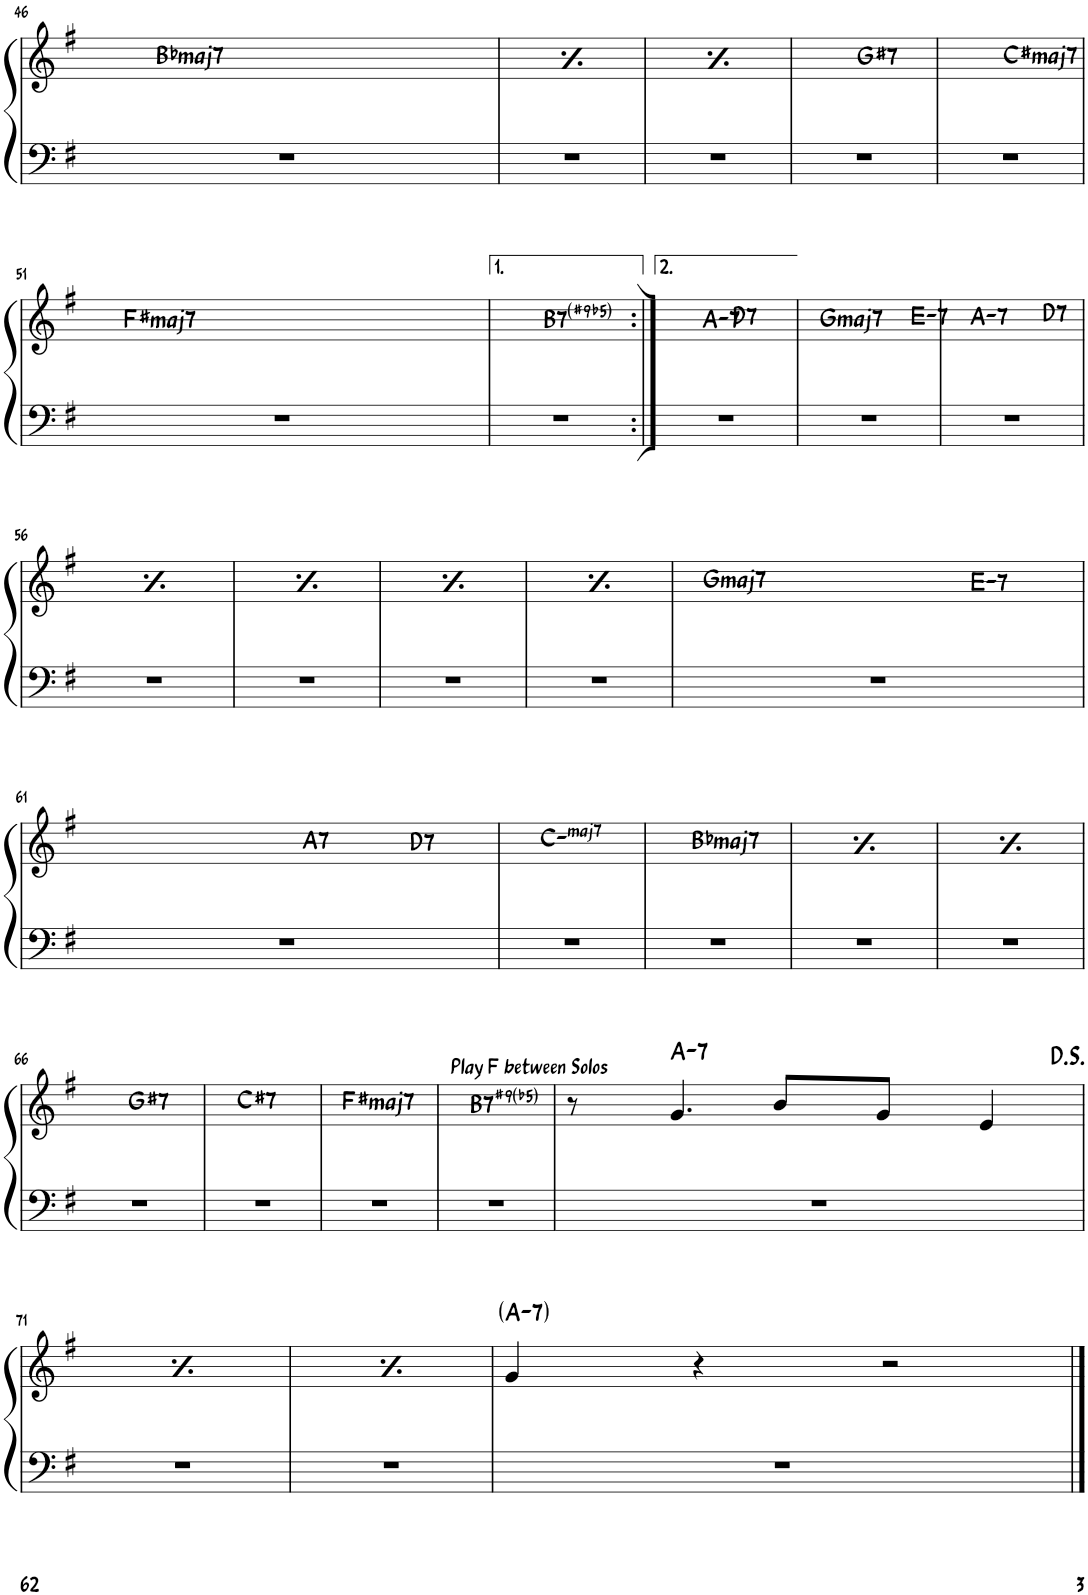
**kern	**harte
*part1	*part1
*staff1	*
*I"Piano	*
*I'Pia.	*
!!LO:PB:g=z
*clefG2	*
*Trd8c14	*
*k[f#]	*
*M4/4	*
=46	=46
!	!LO:H:kt=maj7
4g	Bb:maj7
4ryy	.
2ryy	.
=47	=47
!	!LO:H:kt=maj7
4g	Bb:maj7
4ryy	.
2ryy	.
=48	=48
!	!LO:H:kt=maj7
4g	Bb:maj7
4ryy	.
2ryy	.
=49	=49
!	!LO:H:kt=7
1ryy	G#:7
=50	=50
!	!LO:H:kt=maj7
1ryy	C#:maj7
!!LO:LB:g=z
=51	=51
!	!LO:H:kt=maj7
4gn	F#:maj7
4ryy	.
2ryy	.
=52	=52
!	!LO:H:kt=7
1ryy	B:(3,b5,b7,#9)
=53:|!	=53:|!
!	!LO:H:kt=7
*^	*
1ryy	2ryy	A:min7
!	!	!LO:H:kt=7
.	2ryy	D:7
=54	=54	=54
*	*^	*
1ryy	4ryy	2.ryy	.
!	!	!	!LO:H:kt=maj7
.	2.ryy	.	G:maj7
!	!	!	!LO:H:kt=7
.	.	4ryy	E:min7
=55	=55	=55	=55
1ryy	4ryy	2.ryy	.
!	!	!	!LO:H:kt=7
.	2.ryy	.	A:min7
!	!	!	!LO:H:kt=7
.	.	4ryy	D:7
!!LO:LB:g=z	!!	!!
=56	=56	=56	=56
1ryy	4ryy	2.ryy	.
!	!	!	!LO:H:kt=7
.	2.ryy	.	A:min7
!	!	!	!LO:H:kt=7
.	.	4ryy	D:7
=57	=57	=57	=57
1ryy	4ryy	2.ryy	.
!	!	!	!LO:H:kt=7
.	2.ryy	.	A:min7
!	!	!	!LO:H:kt=7
.	.	4ryy	D:7
=58	=58	=58	=58
1ryy	4ryy	2.ryy	.
!	!	!	!LO:H:kt=7
.	2.ryy	.	A:min7
!	!	!	!LO:H:kt=7
.	.	4ryy	D:7
=59	=59	=59	=59
1ryy	4ryy	2.ryy	.
!	!	!	!LO:H:kt=7
.	2.ryy	.	A:min7
!	!	!	!LO:H:kt=7
.	.	4ryy	D:7
=60	=60	=60	=60
!	!	!	!LO:H:kt=maj7
*v	*v	*v	*
4g	G:maj7
4ryy	.
!	!LO:H:kt=7
2ryy	E:min7
!!LO:LB:g=z
=61	=61
!	!LO:H:kt=7
*^	*
4g	2.ryy	A:min7
4ryy	.	.
!	!	!LO:H:kt=7
2ryy	.	A:7
!	!	!LO:H:kt=7
.	4ryy	D:7
=62	=62	=62
1ryy	4ryy	.
!	!	!LO:H:kt=maj7
.	2.ryy	C:minmaj7
=63	=63	=63
1ryy	4ryy	.
!	!	!LO:H:kt=maj7
.	2.ryy	Bb:maj7
=64	=64	=64
1ryy	4ryy	.
!	!	!LO:H:kt=maj7
.	2.ryy	Bb:maj7
=65	=65	=65
1ryy	4ryy	.
!	!	!LO:H:kt=maj7
.	2.ryy	Bb:maj7
!!LO:LB:g=z	!!
=66	=66	=66
!	!	!LO:H:kt=7
*v	*v	*
1ryy	G#:7
=67	=67
*^	*
1ryy	4ryy	.
!	!	!LO:H:kt=7
.	2.ryy	C#:7
=68	=68	=68
1ryy	4ryy	.
!	!	!LO:H:kt=maj7
.	2.ryy	F#:maj7
=69	=69	=69
!LO:TX:a:t=Play F between Solos	!	!
1ryy	4ryy	.
!	!	!LO:H:kt=7
.	2.ryy	B:(3,b5,b7,#9)
*v	*v	*
=70	=70
8r	.
!	!LO:H:kt=7
4.g/	A:min7
8b/L	.
8g/J	.
4e/	.
!!LO:LB:g=z
=71	=71
8r	.
!	!LO:H:kt=7
4.g/	A:min7
8b/L	.
8g/J	.
4e/	.
=72	=72
8r	.
!	!LO:H:kt=7
4.g/	A:min7
8b/L	.
8g/J	.
4e/	.
=73	=73
!	!LO:H:kt=7
4g/	A:min7
4r	.
2r	.
==	==
*-	*-
